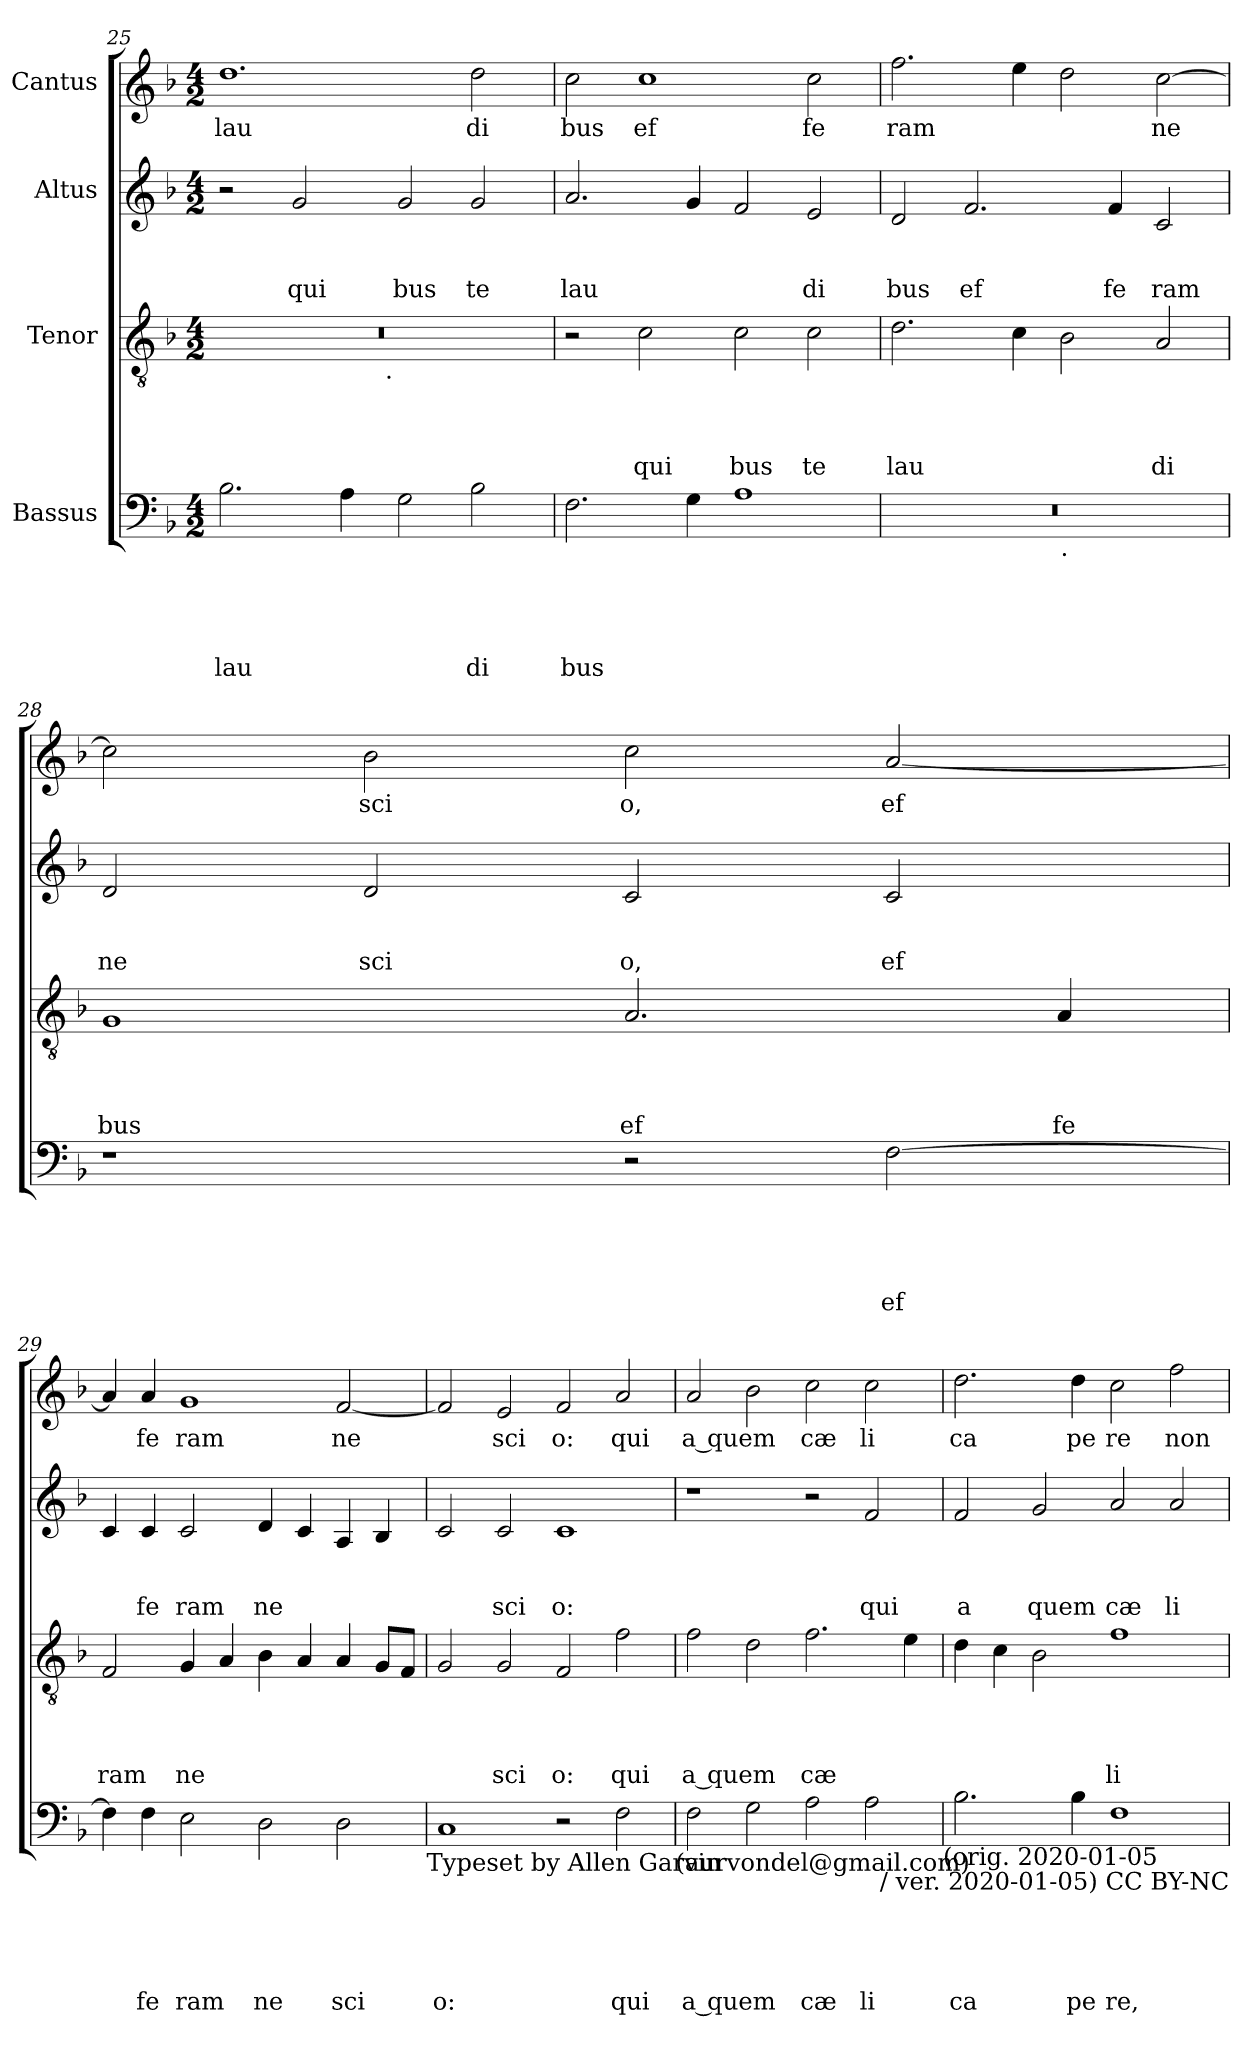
**kern	**text	**text	**text	**text	**text	**kern	**text	**text	**text	**text	**kern	**text	**text	**text	**kern	**text
*part4	*part4	*part4	*part4	*part4	*part4	*part3	*part3	*part3	*part3	*part3	*part2	*part2	*part2	*part2	*part1	*part1
*staff4	*staff4	*staff4	*staff4	*staff4	*staff4	*staff3	*staff3	*staff3	*staff3	*staff3	*staff2	*staff2	*staff2	*staff2	*staff1	*staff1
*I"Bassus	*	*	*	*	*	*I"Tenor	*	*	*	*	*I"Altus	*	*	*	*I"Cantus	*
*clefF4	*	*	*	*	*	*clefGv2	*	*	*	*	*clefG2	*	*	*	*clefG2	*
*k[b-]	*	*	*	*	*	*k[b-]	*	*	*	*	*k[b-]	*	*	*	*k[b-]	*
*F:	*	*	*	*	*	*F:	*	*	*	*	*F:	*	*	*	*F:	*
*M4/2	*	*	*	*	*	*M4/2	*	*	*	*	*M4/2	*	*	*	*M4/2	*
=25	=25	=25	=25	=25	=25	=25	=25	=25	=25	=25	=25	=25	=25	=25	=25	=25
!	!	!	!	!	!LO:LY:b	!	!	!	!	!	!	!	!	!	!	!LO:LY:b
*	*	*	*	*	*	*^	*	*	*	*	*	*	*	*	*	*
2.B-\	.	.	.	.	lau	0r	2ryy	.	.	.	.	2r	.	.	.	1.dd	lau
!	!	!	!	!	!	!	!	!	!	!	!	!	!	!	!LO:LY:b	!	!
.	.	.	.	.	.	.	4...ryy	.	.	.	.	2g/	.	.	qui	.	.
4A\	.	.	.	.	.	.	.	.	.	.	.	.	.	.	.	.	.
!	!	!	!	!	!	!	!LO:TX:b:t=.	!	!	!	!	!	!	!	!	!	!
.	.	.	.	.	.	.	1ryy	.	.	.	.	.	.	.	.	.	.
!	!	!	!	!	!	!	!	!	!	!	!	!	!	!	!LO:LY:b	!	!
2G\	.	.	.	.	.	.	.	.	.	.	.	2g/	.	.	bus	.	.
!	!	!	!	!	!LO:LY:b	!	!	!	!	!	!	!	!	!	!LO:LY:b	!	!LO:LY:b
2B-\	.	.	.	.	di	.	.	.	.	.	.	2g/	.	.	te	2dd\	di
.	.	.	.	.	.	.	32ryy	.	.	.	.	.	.	.	.	.	.
=26	=26	=26	=26	=26	=26	=26	=26	=26	=26	=26	=26	=26	=26	=26	=26	=26	=26
!	!	!	!	!	!LO:LY:b	!	!	!	!	!	!	!	!	!	!LO:LY:b	!	!LO:LY:b
*	*	*	*	*	*	*v	*v	*	*	*	*	*	*	*	*	*	*
2.F\	.	.	.	.	bus	2r	.	.	.	.	2.a/	.	.	lau	2cc\	bus
!	!	!	!	!	!	!	!	!	!	!LO:LY:b	!	!	!	!	!	!LO:LY:b
.	.	.	.	.	.	2c\	.	.	.	qui	.	.	.	.	1cc	ef
4G\	.	.	.	.	.	.	.	.	.	.	4g/	.	.	.	.	.
!	!	!	!	!	!	!	!	!	!	!LO:LY:b	!	!	!	!	!	!
1A	.	.	.	.	.	2c\	.	.	.	bus	2f/	.	.	.	.	.
!	!	!	!	!	!	!	!	!	!	!LO:LY:b	!	!	!	!LO:LY:b	!	!LO:LY:b
.	.	.	.	.	.	2c\	.	.	.	te	2e/	.	.	di	2cc\	fe
=27	=27	=27	=27	=27	=27	=27	=27	=27	=27	=27	=27	=27	=27	=27	=27	=27
!	!	!	!	!	!	!	!	!	!	!LO:LY:b	!	!	!	!LO:LY:b	!	!LO:LY:b
*^	*	*	*	*	*	*	*	*	*	*	*	*	*	*	*	*
0r	1ryy	.	.	.	.	.	2.d\	.	.	.	lau	2d/	.	.	bus	2.ff\	ram
!	!	!	!	!	!	!	!	!	!	!	!	!	!	!	!LO:LY:b	!	!
.	.	.	.	.	.	.	.	.	.	.	.	2.f/	.	.	ef	.	.
.	.	.	.	.	.	.	4c\	.	.	.	.	.	.	.	.	4ee\	.
!	!LO:TX:b:t=.	!	!	!	!	!	!	!	!	!	!	!	!	!	!	!	!
.	1ryy	.	.	.	.	.	2B-\	.	.	.	.	.	.	.	.	2dd\	.
!	!	!	!	!	!	!	!	!	!	!	!	!	!	!	!LO:LY:b	!	!
.	.	.	.	.	.	.	.	.	.	.	.	4f/	.	.	fe	.	.
!	!	!	!	!	!	!	!	!	!	!	!LO:LY:b	!	!	!	!LO:LY:b	!	!LO:LY:b
.	.	.	.	.	.	.	2A/	.	.	.	di	2c/	.	.	ram	[>2cc\	ne
=28	=28	=28	=28	=28	=28	=28	=28	=28	=28	=28	=28	=28	=28	=28	=28	=28	=28
!	!	!	!	!	!	!	!	!	!	!	!LO:LY:b	!	!	!	!LO:LY:b	!	!
*v	*v	*	*	*	*	*	*	*	*	*	*	*	*	*	*	*	*
1r	.	.	.	.	.	1G	.	.	.	bus	2d/	.	.	ne	2cc\]	.
!	!	!	!	!	!	!	!	!	!	!	!	!	!	!LO:LY:b	!	!LO:LY:b
.	.	.	.	.	.	.	.	.	.	.	2d/	.	.	sci	2b-\	sci
!	!	!	!	!	!	!	!	!	!	!LO:LY:b	!	!	!	!LO:LY:b	!	!LO:LY:b
2r	.	.	.	.	.	2.A/	.	.	.	ef	2c/	.	.	o,	2cc\	o,
!	!	!	!	!	!LO:LY:b	!	!	!	!	!	!	!	!	!LO:LY:b	!	!LO:LY:b
[<2F\	.	.	.	.	ef	.	.	.	.	.	2c/	.	.	ef	[<2a/	ef
!	!	!	!	!	!	!	!	!	!	!LO:LY:b	!	!	!	!	!	!
.	.	.	.	.	.	4A/	.	.	.	fe	.	.	.	.	.	.
!!LO:PB:g=z
=29	=29	=29	=29	=29	=29	=29	=29	=29	=29	=29	=29	=29	=29	=29	=29	=29
!	!	!	!	!	!	!	!	!	!	!LO:LY:b	!	!	!	!	!	!
4F\]	.	.	.	.	.	2F/	.	.	.	ram	4c/	.	.	.	4a/]	.
!	!	!	!	!	!LO:LY:b	!	!	!	!	!	!	!	!	!LO:LY:b	!	!LO:LY:b
4F\	.	.	.	.	fe	.	.	.	.	.	4c/	.	.	fe	4a/	fe
!	!	!	!	!	!LO:LY:b	!	!	!	!	!LO:LY:b	!	!	!	!LO:LY:b	!	!LO:LY:b
2E\	.	.	.	.	ram	4G/	.	.	.	ne	2c/	.	.	ram	1g	ram
.	.	.	.	.	.	4A/	.	.	.	.	.	.	.	.	.	.
!	!	!	!	!	!LO:LY:b	!	!	!	!	!	!	!	!	!LO:LY:b	!	!
2D\	.	.	.	.	ne	4B-\	.	.	.	.	4d/	.	.	ne	.	.
.	.	.	.	.	.	4A/	.	.	.	.	4c/	.	.	.	.	.
!	!	!	!	!	!LO:LY:b	!	!	!	!	!	!	!	!	!	!	!LO:LY:b
2D\	.	.	.	.	sci	4A/	.	.	.	.	4A/	.	.	.	[<2f/	ne
.	.	.	.	.	.	8G/L	.	.	.	.	4B-/	.	.	.	.	.
.	.	.	.	.	.	8F/J	.	.	.	.	.	.	.	.	.	.
!LO:TX:b:t=Typeset by Allen Garvin	!	!	!	!	!	!	!	!	!	!	!	!	!	!	!	!
=30	=30	=30	=30	=30	=30	=30	=30	=30	=30	=30	=30	=30	=30	=30	=30	=30
!	!	!	!	!	!LO:LY:b	!	!	!	!	!	!	!	!	!	!	!
1C	.	.	.	.	o:	2G/	.	.	.	.	2c/	.	.	.	2f/]	.
!	!	!	!	!	!	!	!	!	!	!LO:LY:b	!	!	!	!LO:LY:b	!	!LO:LY:b
.	.	.	.	.	.	2G/	.	.	.	sci	2c/	.	.	sci	2e/	sci
!	!	!	!	!	!	!	!	!	!	!LO:LY:b	!	!	!	!LO:LY:b	!	!LO:LY:b
2r	.	.	.	.	.	2F/	.	.	.	o:	1c	.	.	o:	2f/	o:
!	!	!	!	!	!LO:LY:b	!	!	!	!	!LO:LY:b	!	!	!	!	!	!LO:LY:b
2F\	.	.	.	.	qui	2f\	.	.	.	qui	.	.	.	.	2a/	qui
!LO:TX:b:t=(aurvondel@gmail.com)	!	!	!	!	!	!	!	!	!	!	!	!	!	!	!	!
=31	=31	=31	=31	=31	=31	=31	=31	=31	=31	=31	=31	=31	=31	=31	=31	=31
!	!	!	!	!	!LO:LY:b	!	!	!	!	!LO:LY:b	!	!	!	!	!	!LO:LY:b
2F\	.	.	.	.	a quem	2f\	.	.	.	a quem	1r	.	.	.	2a/	a quem
2G\	.	.	.	.	.	2d\	.	.	.	.	.	.	.	.	2b-\	.
!	!	!	!	!	!LO:LY:b	!	!	!	!	!LO:LY:b	!	!	!	!	!	!LO:LY:b
2A\	.	.	.	.	cæ	2.f\	.	.	.	cæ	2r	.	.	.	2cc\	cæ
!	!	!	!	!	!LO:LY:b	!	!	!	!	!	!	!	!	!LO:LY:b	!	!LO:LY:b
2A\	.	.	.	.	li	.	.	.	.	.	2f/	.	.	qui	2cc\	li
.	.	.	.	.	.	4e\	.	.	.	.	.	.	.	.	.	.
!LO:TX:b:t=(orig. 2020-01-05	!	!	!	!	!	!	!	!	!	!	!	!	!	!	!	!
=32	=32	=32	=32	=32	=32	=32	=32	=32	=32	=32	=32	=32	=32	=32	=32	=32
!	!	!	!	!	!LO:LY:b	!	!	!	!	!	!	!	!	!LO:LY:b	!	!LO:LY:b
2.B-\	.	.	.	.	ca	4d\	.	.	.	.	2f/	.	.	a	2.dd\	ca
.	.	.	.	.	.	4c\	.	.	.	.	.	.	.	.	.	.
!	!	!	!	!	!	!	!	!	!	!	!	!	!	!LO:LY:b	!	!
.	.	.	.	.	.	2B-\	.	.	.	.	2g/	.	.	quem	.	.
!	!	!	!	!	!LO:LY:b	!	!	!	!	!	!	!	!	!	!	!LO:LY:b
4B-\	.	.	.	.	pe	.	.	.	.	.	.	.	.	.	4dd\	pe
!	!	!	!	!	!LO:LY:b	!	!	!	!	!LO:LY:b	!	!	!	!LO:LY:b	!	!LO:LY:b
1F	.	.	.	.	re,	1f	.	.	.	li	2a/	.	.	cæ	2cc\	re
!	!	!	!	!	!	!	!	!	!	!	!	!	!	!LO:LY:b	!	!LO:LY:b
.	.	.	.	.	.	.	.	.	.	.	2a/	.	.	li	2ff\	non
!LO:TX:b:t=/ ver. 2020-01-05) CC BY-NC	!	!	!	!	!	!	!	!	!	!	!	!	!	!	!	!
=	=	=	=	=	=	=	=	=	=	=	=	=	=	=	=	=
*-	*-	*-	*-	*-	*-	*-	*-	*-	*-	*-	*-	*-	*-	*-	*-	*-
